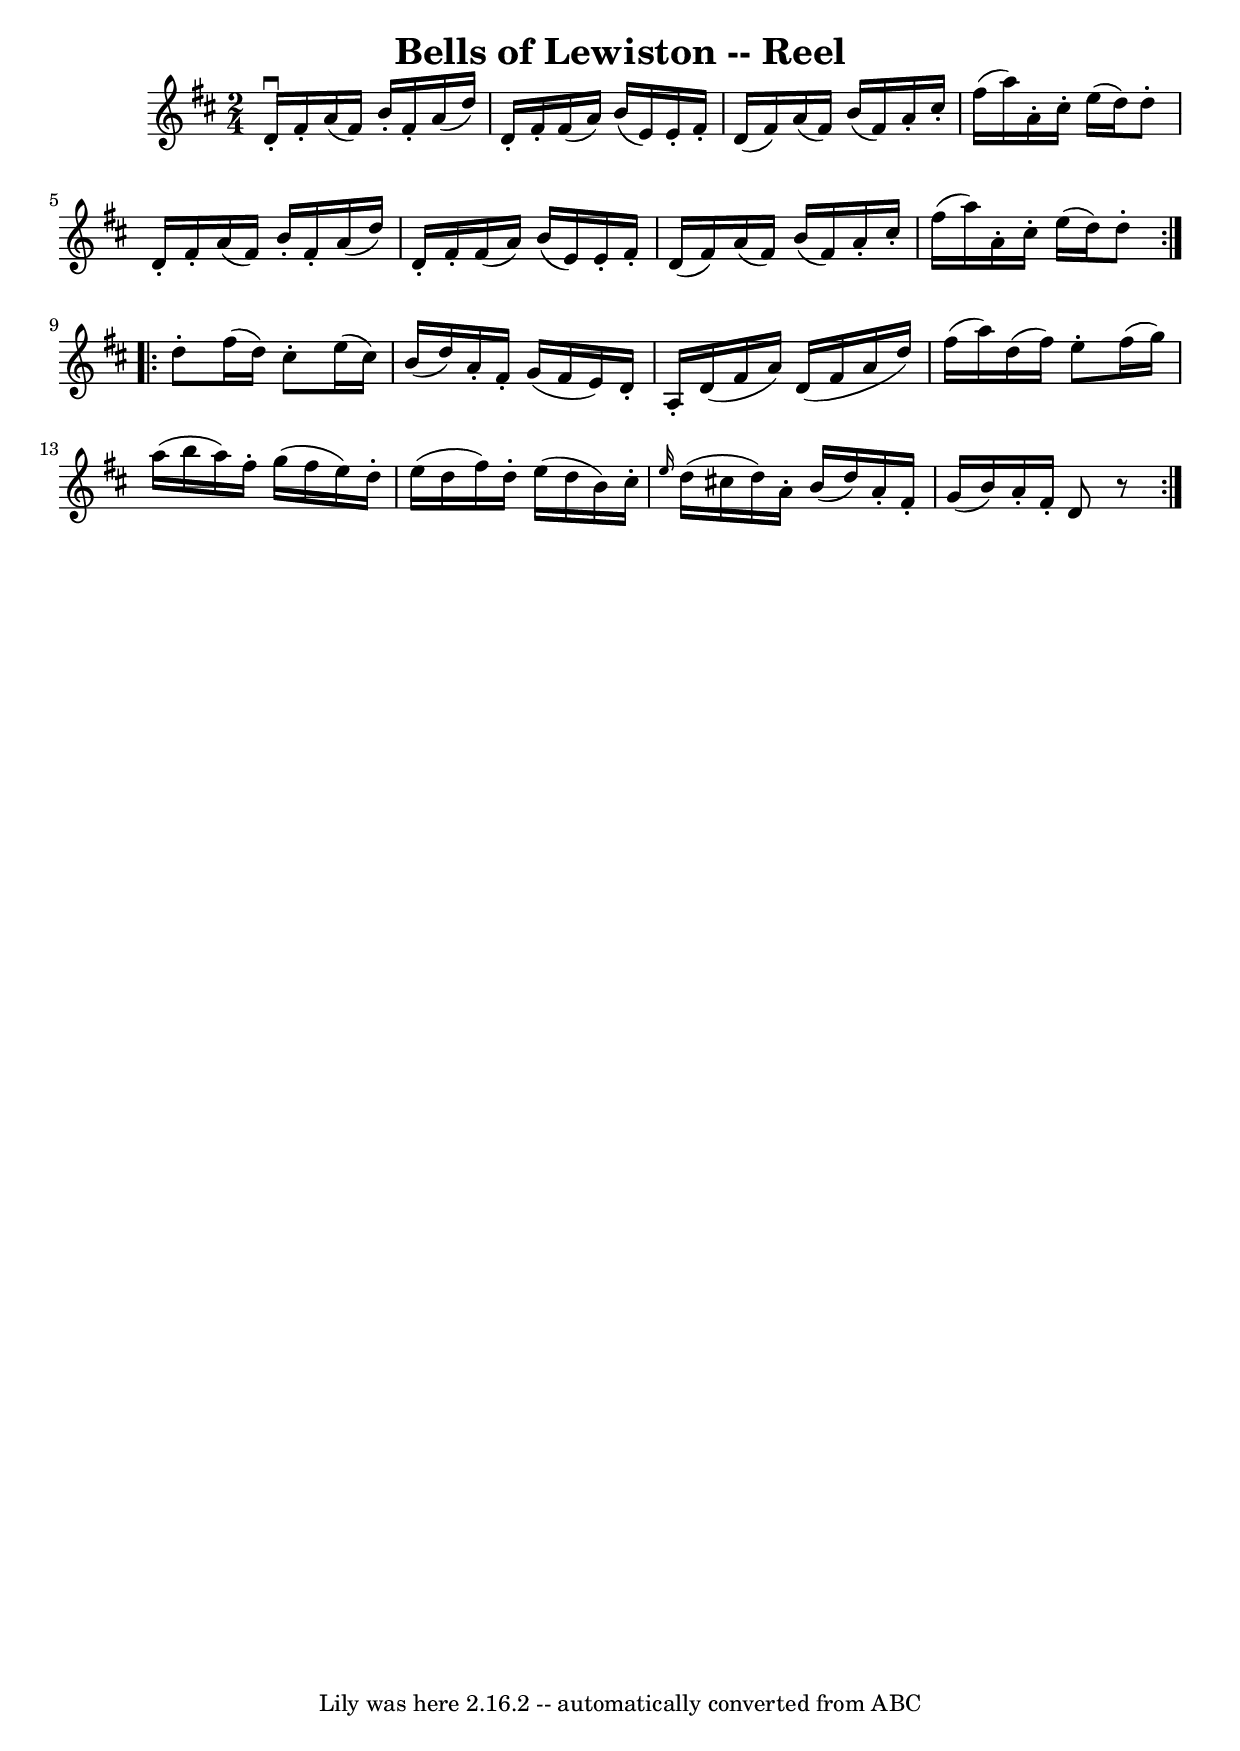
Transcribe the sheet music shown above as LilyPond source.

\version "2.16.2"
\include "Mammoth.ily"
\header {
  %% book = "Ryan's Mammoth Collection"
  crossRefNumber = "1"
  footnotes = "\\\\180"
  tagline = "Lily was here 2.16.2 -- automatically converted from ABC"
  title = "Bells of Lewiston -- Reel"

}
voicedefault =  {



  \repeat volta 2 {

    \time 2/4 
    \key d \major
    d'16^\downbow-. fis'16 -. a'16 (fis'16)   
    b'16 -. fis'16 -. a'16 (d''16)   |
    d'16 -. fis'16 -.   
    fis'16 (a'16) b'16 (e'16) e'16 -. fis'16 -.   |
    d'16 
    (fis'16) a'16 (fis'16) b'16 (fis'16) a'16 -. cis''16 -.   |
    fis''16 (a''16) a'16 -. cis''16 -. e''16 (
    d''16) d''8 -.   |
    d'16 -. fis'16 -. a'16 (fis'16)  
    b'16 -. fis'16 -. a'16 (d''16)   |
    d'16 -. fis'16 -.   
    fis'16 (a'16) b'16 (e'16) e'16 -. fis'16 -.   |
    d'16 
    (fis'16) a'16 (fis'16) b'16 (fis'16) a'16 -. cis''16 -.   |
    fis''16 (a''16) a'16 -. cis''16 -. e''16 (
    d''16) d''8 -.   
  } 
  \repeat volta 2 {
    d''8 -. fis''16 (d''16)   
    cis''8 -. e''16 (cis''16)   |
    b'16 (d''16) a'16 -.   
    fis'16 -. g'16 (fis'16 e'16) d'16 -.   |
    a16 -. d'16 (
    fis'16 a'16) d'16 (fis'16 a'16 d''16)   |
    fis''16 
    (a''16) d''16 (fis''16) e''8 -. fis''16 (g''16)       
    |
    a''16 (b''16 a''16) fis''16 -. g''16 (fis''16    
    e''16) d''16 -.   |
    e''16 (d''16 fis''16) d''16 -.   
    e''16 (d''16 b'16) cis''16 -.   |
    \grace { e''16  
	   }   
    d''16 (cis''!16 d''16) a'16 -. b'16 (d''16) a'16 -.   
    fis'16 -.   |
    g'16 (b'16) a'16 -. fis'16 -. d'8    r8 

  }   

}

\score{
  <<

    \context Staff="default"
    {
      \voicedefault 
      
    }

  >>
  \layout {
    
  }
  \midi {
  }

}
